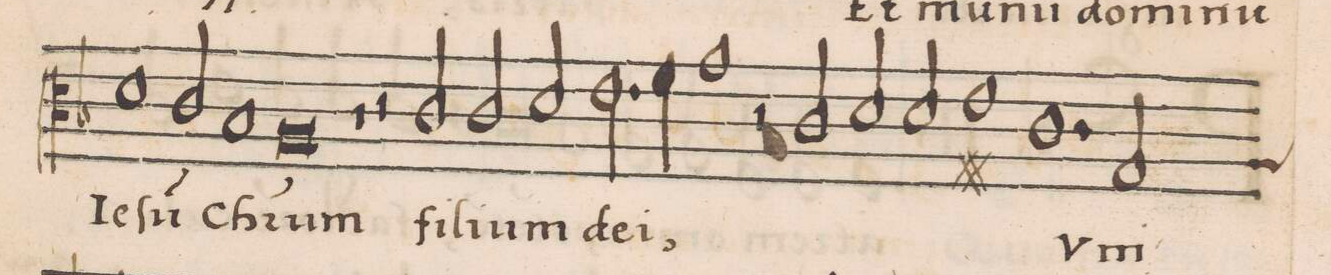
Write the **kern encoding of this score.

**kern	**text
*I"TENOR	*
*clefC3	*
*k[b-]	*
*met(C|)	*
*M2/1	*
1d	Ie-
2c/	-ſu(m)
=33-	=33-
1B-	Chr(i-
0A	-st)um
=34-	=34-
1r	.
=35-	=35-
2r	.
2c/	fi-
2c/	-li-
2d/	-um
=36-	=36-
2.e\	de-
4f\	-i,
1g	.
=37-	=37-
2r	.
2c/	.
2d/	.
2d/	.
=38-	=38-
1en	.
1.c	v-
=39-	=39-
*custos:A	*
2G/	-ni-
*-	*-
